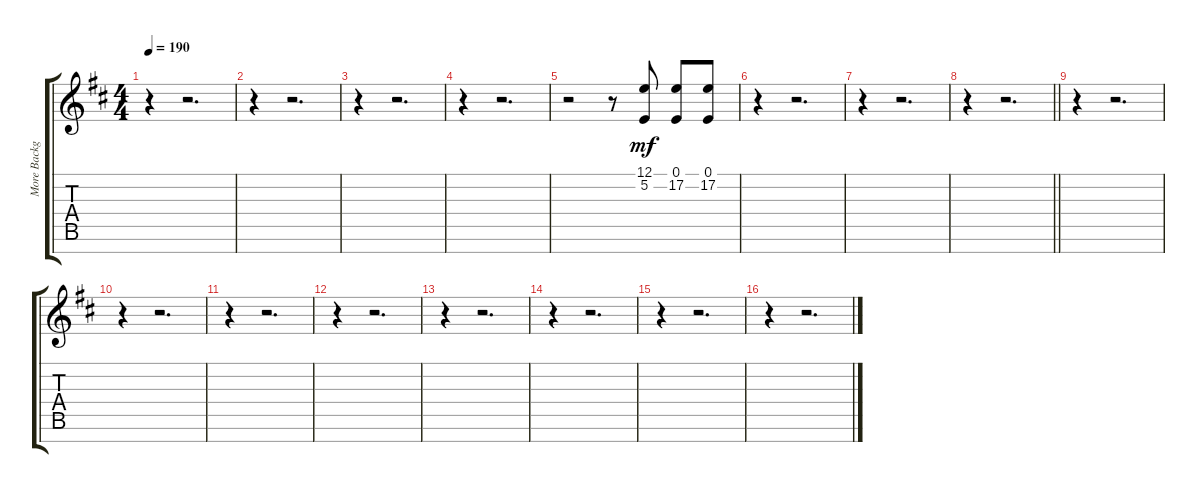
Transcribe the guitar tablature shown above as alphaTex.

\track ("More Background" "More Backg") {instrument flute}
\staff {score tabs}
\tuning (E4 B3 G3 D3 A2 E2 B1) {hide}
\ts (4 4)
\section ("" "")
\tempo 190
\clef g2
\ks d
r.4{dy mf} r.2{d} |
r.4 r.2{d} |
r.4 r.2{d} |
r.4 r.2{d} |
r.2 r.8 (12.1 5.2).8 (0.1 17.2).8 (0.1 17.2).8 |
r.4 r.2{d} |
r.4 r.2{d} |
\barLineRight lightlight
r.4 r.2{d} |
\section ("" "")
r.4 r.2{d} |
r.4 r.2{d} |
r.4 r.2{d} |
r.4 r.2{d} |
r.4 r.2{d} |
r.4 r.2{d} |
r.4 r.2{d} |
r.4 r.2{d}
